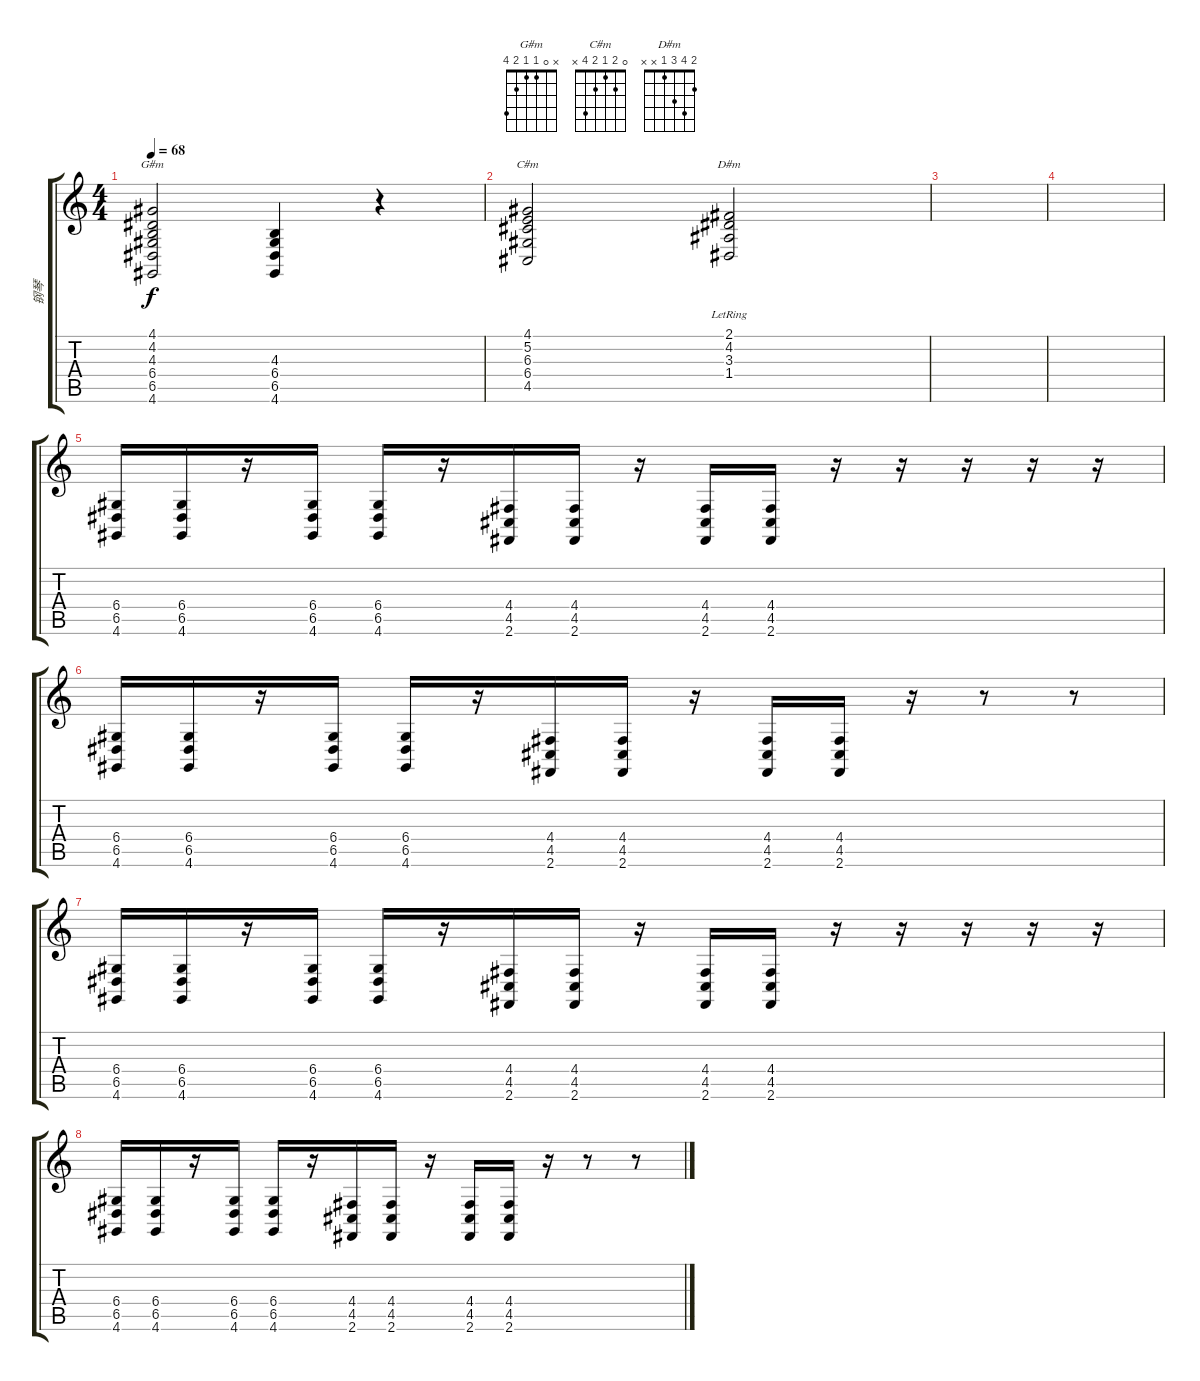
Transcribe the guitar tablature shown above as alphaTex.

\track ("钢琴" "钢琴") {instrument acousticgrandpiano}
\staff {score tabs}
\tuning (E4 B3 G3 D3 A2 E2) {hide}
\chord ("G#m" x 0 1 1 2 4)
\chord ("C#m" 0 2 1 2 4 x)
\chord ("D#m" 2 4 3 1 x x)
\ts (4 4)
\tempo 68
\clef g2
\ks c
(4.1 4.2 4.3 6.4 6.5 4.6).2{ch "G#m" dy f} (4.3 6.4 6.5 4.6).4 r.4 |
(4.1 5.2 6.3 6.4 4.5).2{ch "C#m"} (2.1 4.2 3.3{lr} 1.4).2{ch "D#m"} |
|
|
(6.4 6.5 4.6).16 (6.4 6.5 4.6).16 r.16 (6.4 6.5 4.6).16 (6.4 6.5 4.6).16 r.16 (4.4 4.5 2.6).16 (4.4 4.5 2.6).16 r.16 (4.4 4.5 2.6).16 (4.4 4.5 2.6).16 r.16 r.16 r.16 r.16 r.16 |
(6.4 6.5 4.6).16 (6.4 6.5 4.6).16 r.16 (6.4 6.5 4.6).16 (6.4 6.5 4.6).16 r.16 (4.4 4.5 2.6).16 (4.4 4.5 2.6).16 r.16 (4.4 4.5 2.6).16 (4.4 4.5 2.6).16 r.16 r.8 r.8 |
(6.4 6.5 4.6).16 (6.4 6.5 4.6).16 r.16 (6.4 6.5 4.6).16 (6.4 6.5 4.6).16 r.16 (4.4 4.5 2.6).16 (4.4 4.5 2.6).16 r.16 (4.4 4.5 2.6).16 (4.4 4.5 2.6).16 r.16 r.16 r.16 r.16 r.16 |
(6.4 6.5 4.6).16 (6.4 6.5 4.6).16 r.16 (6.4 6.5 4.6).16 (6.4 6.5 4.6).16 r.16 (4.4 4.5 2.6).16 (4.4 4.5 2.6).16 r.16 (4.4 4.5 2.6).16 (4.4 4.5 2.6).16 r.16 r.8 r.8
